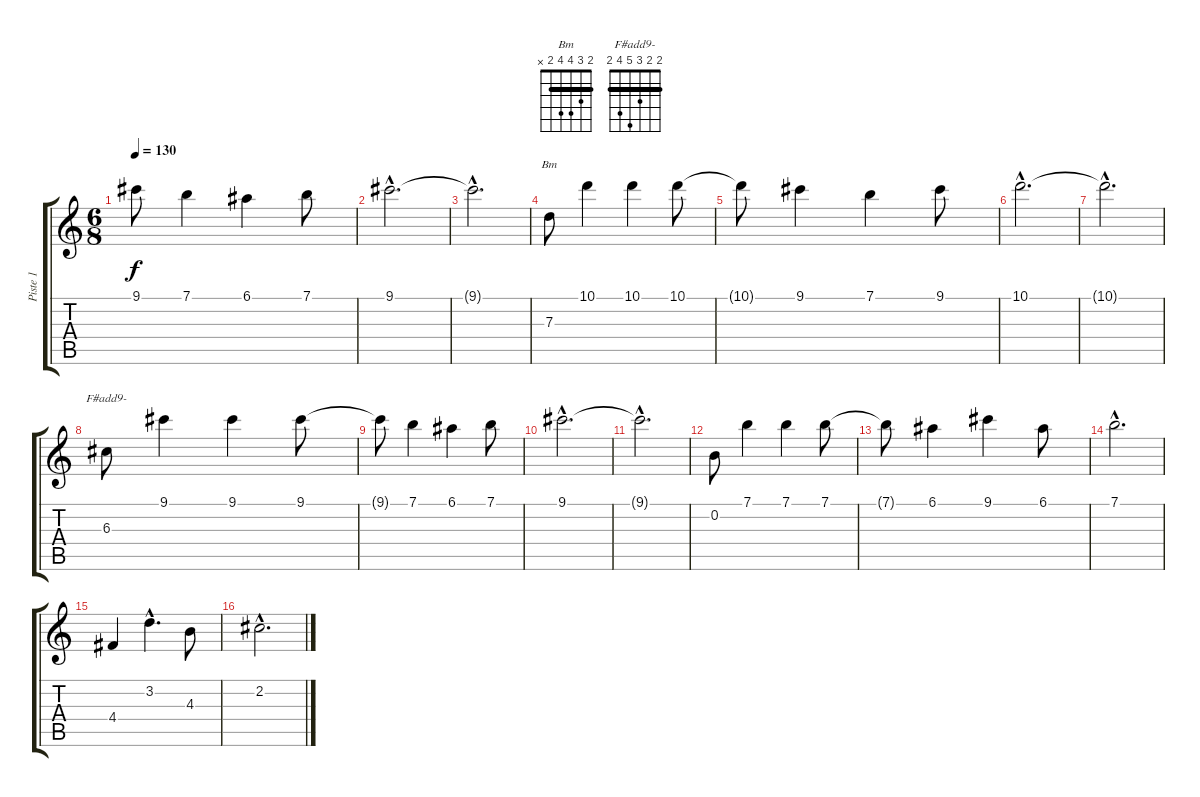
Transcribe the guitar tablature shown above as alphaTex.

\track ("Piste 1" "Piste 1") {instrument acousticguitarnylon}
\staff {score tabs}
\tuning (E4 B3 G3 D3 A2 E2) {hide}
\chord ("Bm" 2 3 4 4 2 x) {barre 2}
\chord ("F#add9-" 2 2 3 5 4 2) {barre 2}
\ts (6 8)
\tempo 130
\clef g2
\ks c
9.1{t}.8{dy f} 7.1.4 6.1.4 7.1.8 |
9.1{hac}.2{d} |
9.1{hac t}.2{d} |
7.3.8{ch "Bm"} 10.1.4 10.1.4 10.1.8 |
10.1{t}.8 9.1.4 7.1.4 9.1.8 |
10.1{hac}.2{d} |
10.1{hac t}.2{d} |
6.3.8{ch "F#add9-"} 9.1.4 9.1.4 9.1.8 |
9.1{t}.8 7.1.4 6.1.4 7.1.8 |
9.1{hac}.2{d} |
9.1{hac t}.2{d} |
0.2.8 7.1.4 7.1.4 7.1.8 |
7.1{t}.8 6.1.4 9.1.4 6.1.8 |
7.1{hac}.2{d} |
4.4.4 3.2{hac}.4{d} 4.3.8 |
2.2{hac}.2{d}
